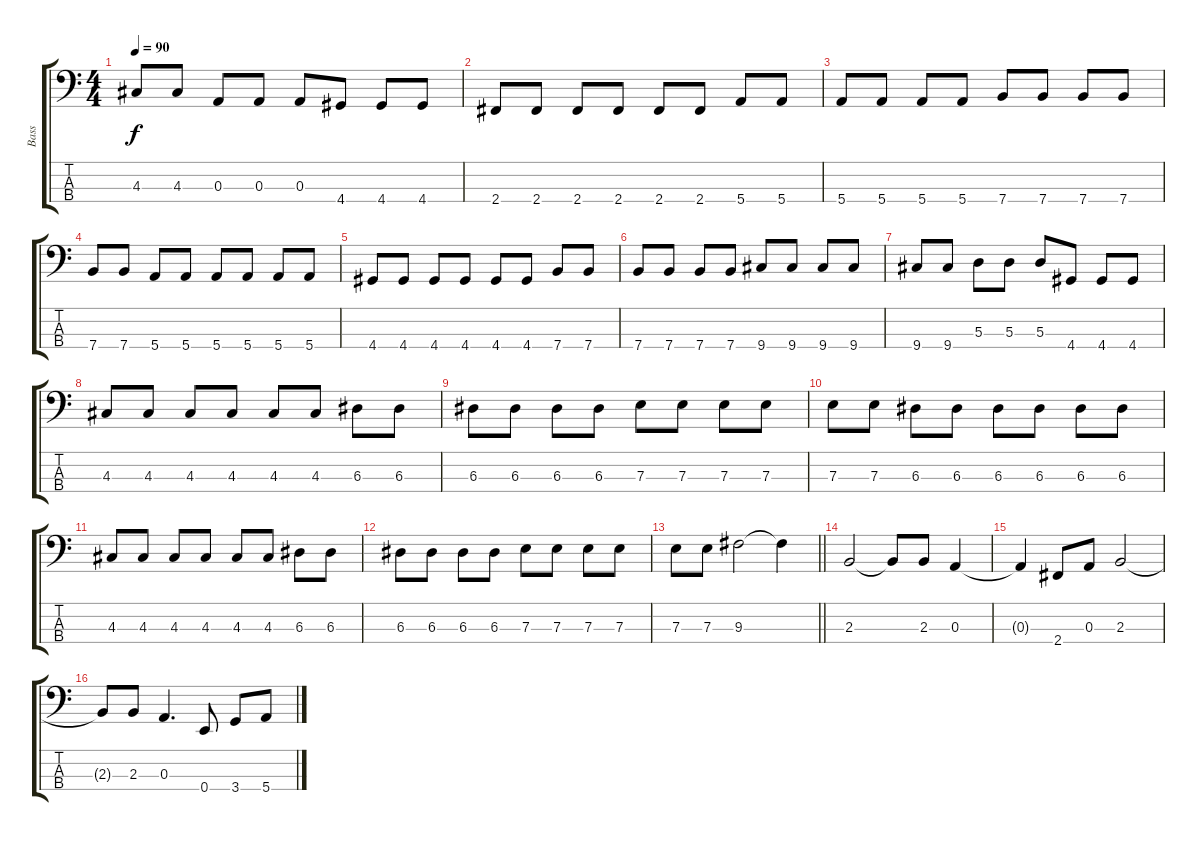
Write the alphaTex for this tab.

\track ("Bass" "Bass") {instrument electricbassfinger}
\staff {score tabs}
\tuning (G2 D2 A1 E1) {hide}
\ts (4 4)
\tempo 90
\clef f4
\ks c
4.3.8{dy f} 4.3.8 0.3.8 0.3.8 0.3.8 4.4.8 4.4.8 4.4.8 |
2.4.8 2.4.8 2.4.8 2.4.8 2.4.8 2.4.8 5.4.8 5.4.8 |
5.4.8 5.4.8 5.4.8 5.4.8 7.4.8 7.4.8 7.4.8 7.4.8 |
7.4.8 7.4.8 5.4.8 5.4.8 5.4.8 5.4.8 5.4.8 5.4.8 |
4.4.8 4.4.8 4.4.8 4.4.8 4.4.8 4.4.8 7.4.8 7.4.8 |
7.4.8 7.4.8 7.4.8 7.4.8 9.4.8 9.4.8 9.4.8 9.4.8 |
9.4.8 9.4.8 5.3.8 5.3.8 5.3.8 4.4.8 4.4.8 4.4.8 |
4.3.8 4.3.8 4.3.8 4.3.8 4.3.8 4.3.8 6.3.8 6.3.8 |
6.3.8 6.3.8 6.3.8 6.3.8 7.3.8 7.3.8 7.3.8 7.3.8 |
7.3.8 7.3.8 6.3.8 6.3.8 6.3.8 6.3.8 6.3.8 6.3.8 |
4.3.8 4.3.8 4.3.8 4.3.8 4.3.8 4.3.8 6.3.8 6.3.8 |
6.3.8 6.3.8 6.3.8 6.3.8 7.3.8 7.3.8 7.3.8 7.3.8 |
\barLineRight lightlight
7.3.8 7.3.8 9.3.2 9.3{t}.4 |
2.3.2 2.3{t}.8 2.3.8 0.3.4 |
0.3{t}.4 2.4.8 0.3.8 2.3.2 |
2.3{t}.8 2.3.8 0.3.4{d} 0.4.8 3.4.8 5.4.8
